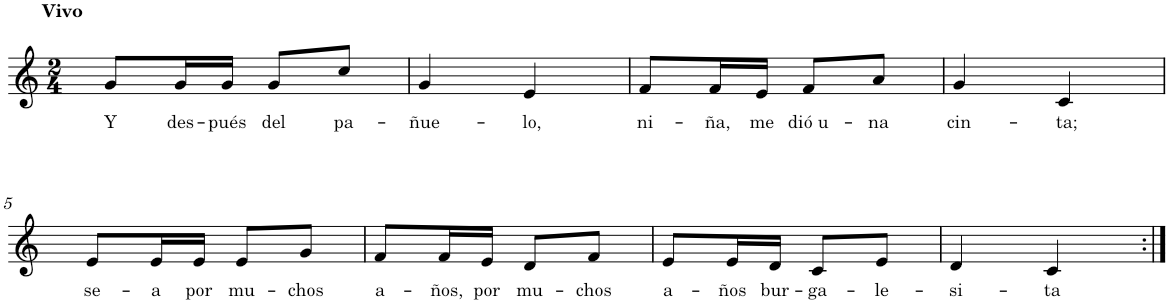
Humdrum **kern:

**kern	**text
*part1	*part1
*staff1	*staff1
*I"Nylon Guitar	*
*clefG2	*
*Trd7c12	*
*k[]	*
*M2/4	*
=1	=1
!LO:TX:a:B:t=Vivo	!
!	!LO:LY:b
8g/L	Y
!	!LO:LY:b
16g/L	des-
!	!LO:LY:b
16g/JJ	-pués
!	!LO:LY:b
8g/L	del
!	!LO:LY:b
8cc/J	pa-
=2	=2
!	!LO:LY:b
4g/	-ñue-
!	!LO:LY:b
4e/	-lo,
=3	=3
!	!LO:LY:b
8f/L	ni-
!	!LO:LY:b
16f/L	-ña,
!	!LO:LY:b
16e/JJ	me
!	!LO:LY:b
8f/L	dió u-
!	!LO:LY:b
8a/J	-na
=4	=4
!	!LO:LY:b
4g/	cin-
!	!LO:LY:b
4c/	-ta;
!!LO:LB:g=z
=5	=5
!	!LO:LY:b
8e/L	se-
!	!LO:LY:b
16e/L	-a
!	!LO:LY:b
16e/JJ	por
!	!LO:LY:b
8e/L	mu-
!	!LO:LY:b
8g/J	-chos
=6	=6
!	!LO:LY:b
8f/L	a-
!	!LO:LY:b
16f/L	-ños,
!	!LO:LY:b
16e/JJ	por
!	!LO:LY:b
8d/L	mu-
!	!LO:LY:b
8f/J	chos
=7	=7
!	!LO:LY:b
8e/L	a-
!	!LO:LY:b
16e/L	-ños
!	!LO:LY:b
16d/JJ	bur-
!	!LO:LY:b
8c/L	-ga-
!	!LO:LY:b
8e/J	-le-
=8	=8
!	!LO:LY:b
4d/	-si-
!	!LO:LY:b
4c/	-ta
=:|!	=:|!
*-	*-
